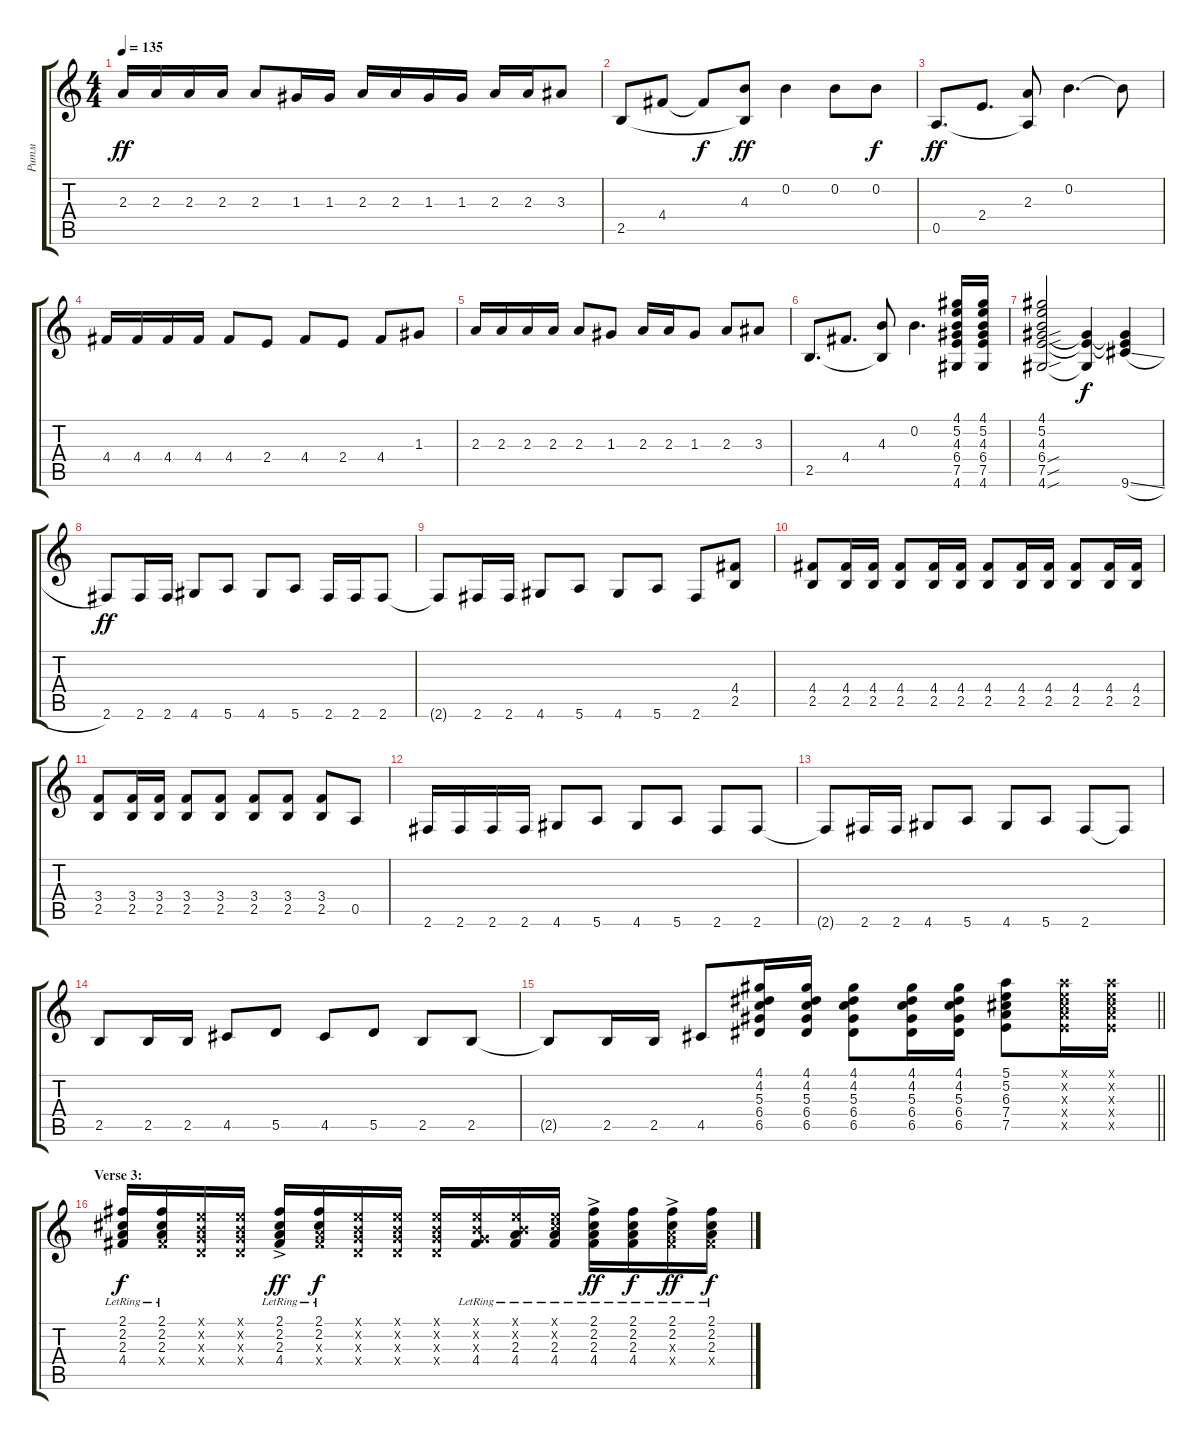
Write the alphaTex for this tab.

\track ("Ритм" "Ритм") {instrument acousticguitarsteel}
\staff {score tabs}
\tuning (E4 B3 G3 D3 A2 E2) {hide}
\ts (4 4)
\tempo 135
\clef g2
\ks c
2.3.16{dy ff} 2.3.16 2.3.16 2.3.16 2.3.8 1.3.16 1.3.16 2.3.16 2.3.16 1.3.16 1.3.16 2.3.16 2.3.16 3.3.8 |
2.5.8 4.4.8 4.4{t}.8{dy f} (4.3 2.5{t}).8{dy ff} 0.2.4 0.2.8 0.2.8{dy f} |
0.5.8{d dy ff} 2.4.8{d} (2.3 0.5{t}).8 0.2.4{d} 0.2{t}.8 |
4.4.16 4.4.16 4.4.16 4.4.16 4.4.8 2.4.8 4.4.8 2.4.8 4.4.8 1.3.8 |
2.3.16 2.3.16 2.3.16 2.3.16 2.3.8 1.3.8 2.3.16 2.3.16 1.3.8 2.3.8 3.3.8 |
2.5.8{d} 4.4.8{d} (4.3 2.5{t}).8 0.2.4{d} (4.1 5.2 4.3 6.4 7.5 4.6).16 (4.1 5.2 4.3 6.4 7.5 4.6).16 |
(4.1 5.2 4.3 6.4{sou} 7.5{sou} 4.6{sou}).2 (6.4{t} 7.5{t} 4.6{t}).4{dy f} (6.4{t} 7.5{t} 9.6{sl}).4 |
2.6.8{dy ff} 2.6.16 2.6.16 4.6.8 5.6.8 4.6.8 5.6.8 2.6.16 2.6.16 2.6.8 |
2.6{t}.8 2.6.16 2.6.16 4.6.8 5.6.8 4.6.8 5.6.8 2.6.8 (4.4 2.5).8 |
(4.4 2.5).8 (4.4 2.5).16 (4.4 2.5).16 (4.4 2.5).8 (4.4 2.5).16 (4.4 2.5).16 (4.4 2.5).8 (4.4 2.5).16 (4.4 2.5).16 (4.4 2.5).8 (4.4 2.5).16 (4.4 2.5).16 |
(3.4 2.5).8 (3.4 2.5).16 (3.4 2.5).16 (3.4 2.5).8 (3.4 2.5).8 (3.4 2.5).8 (3.4 2.5).8 (3.4 2.5).8 0.5.8 |
2.6.16 2.6.16 2.6.16 2.6.16 4.6.8 5.6.8 4.6.8 5.6.8 2.6.8 2.6.8 |
2.6{t}.8 2.6.16 2.6.16 4.6.8 5.6.8 4.6.8 5.6.8 2.6.8 2.6{t}.8 |
2.5.8 2.5.16 2.5.16 4.5.8 5.5.8 4.5.8 5.5.8 2.5.8 2.5.8 |
\barLineRight lightlight
2.5{t}.8 2.5.16 2.5.16 4.5.8 (4.1 4.2 5.3 6.4 6.5).16 (4.1 4.2 5.3 6.4 6.5).16 (4.1 4.2 5.3 6.4 6.5).8 (4.1 4.2 5.3 6.4 6.5).16 (4.1 4.2 5.3 6.4 6.5).16 (5.1 5.2 6.3 7.4 7.5).8 (5.1{x} 5.2{x} 6.3{x} 7.4{x} 7.5{x}).16 (5.1{x} 5.2{x} 6.3{x} 7.4{x} 7.5{x}).16 |
\section ("" "Verse 3:")
(2.1{lr} 2.2{lr} 2.3{lr} 4.4{lr}).16{dy f volume 8} (2.1{lr} 2.2{lr} 2.3{lr} 4.4{x}).16 (0.1{x} 0.2{x} 0.3{x} 0.4{x}).16 (0.1{x} 0.2{x} 0.3{x} 0.4{x}).16 (2.1{ac lr} 2.2{ac lr} 2.3{ac lr} 4.4{ac lr}).16{dy ff} (2.1{lr} 2.2{lr} 2.3{x} 4.4{x}).16{dy f} (0.1{x} 0.2{x} 0.3{x} 0.4{x}).16 (0.1{x} 0.2{x} 0.3{x} 0.4{x}).16 (0.1{x} 0.2{x} 0.3{x} 0.4{x}).16 (0.1{x} 0.2{x} 0.3{x} 4.4{lr}).16 (0.1{x} 0.2{x} 2.3{lr} 4.4{lr}).16 (0.1{x} 2.2{x} 2.3{lr} 4.4{lr}).16 (2.1{ac lr} 2.2{ac lr} 2.3{ac lr} 4.4{ac lr}).16{dy ff} (2.1{lr} 2.2{lr} 2.3{lr} 4.4{lr}).16{dy f} (2.1{ac lr} 2.2{ac lr} 2.3{ac x} 4.4{ac x}).16{dy ff} (2.1{lr} 2.2{lr} 2.3{lr} 4.4{x}).16{dy f}
